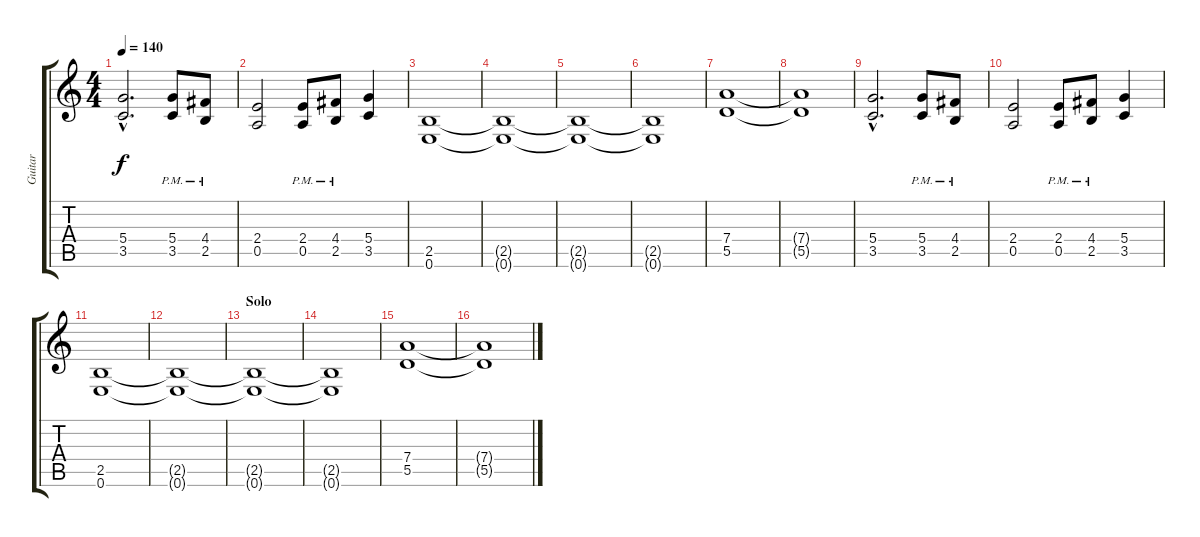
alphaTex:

\track ("Guitar " "Guitar ") {instrument overdrivenguitar}
\staff {score tabs}
\tuning (E4 B3 G3 D3 A2 E2) {hide}
\ts (4 4)
\tempo 140
\clef g2
\ks c
(5.4{hac} 3.5{hac}).2{d dy f} (5.4{pm} 3.5{pm}).8 (4.4 2.5{pm}).8 |
(2.4 0.5).2 (2.4{pm} 0.5{pm}).8 (4.4 2.5{pm}).8 (5.4 3.5).4 |
(2.5 0.6).1 |
(2.5{t} 0.6{t}).1 |
(2.5{t} 0.6{t}).1 |
(2.5{t} 0.6{t}).1 |
(7.4 5.5).1 |
(7.4{t} 5.5{t}).1 |
(5.4{hac} 3.5{hac}).2{d} (5.4{pm} 3.5{pm}).8 (4.4 2.5{pm}).8 |
(2.4 0.5).2 (2.4{pm} 0.5{pm}).8 (4.4 2.5{pm}).8 (5.4 3.5).4 |
(2.5 0.6).1 |
(2.5{t} 0.6{t}).1 |
\section ("" "Solo")
(2.5{t} 0.6{t}).1 |
(2.5{t} 0.6{t}).1 |
(7.4 5.5).1 |
(7.4{t} 5.5{t}).1
